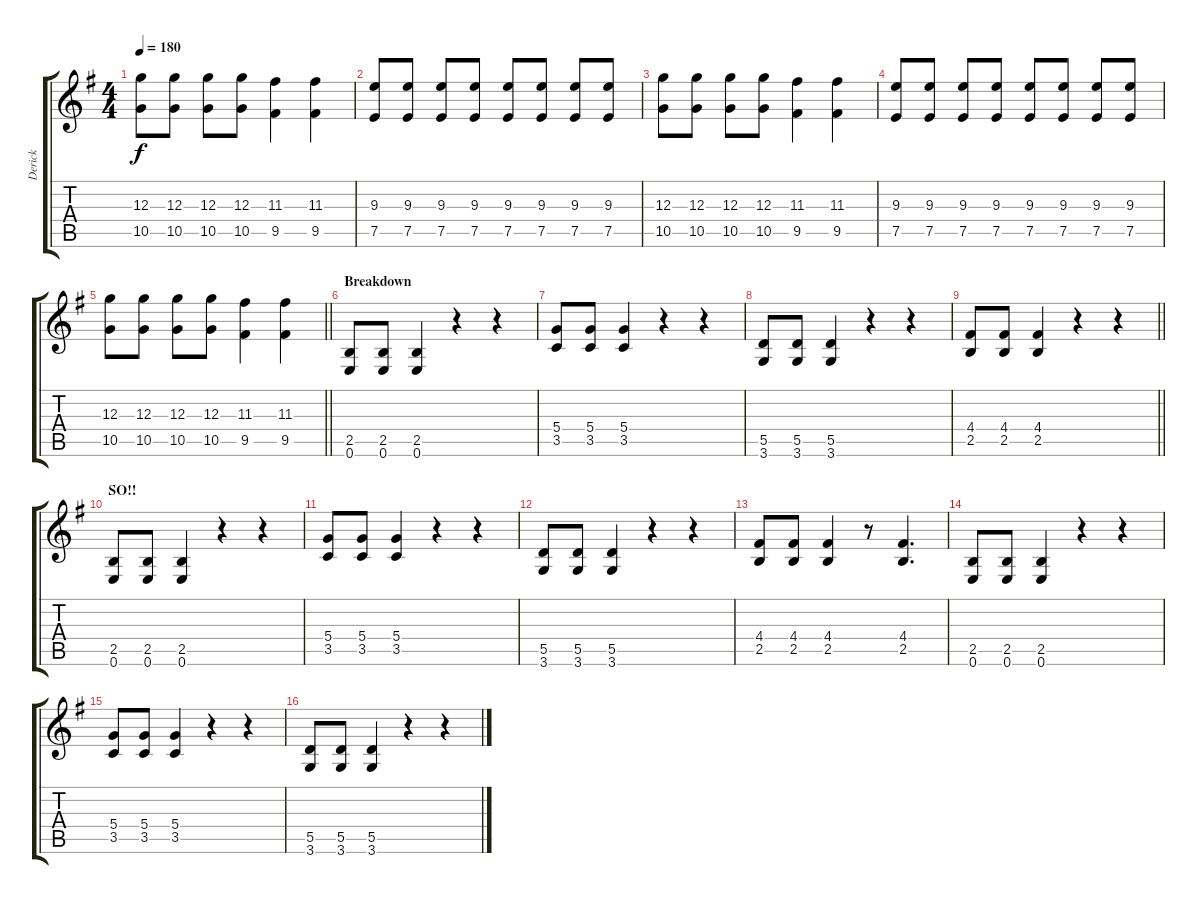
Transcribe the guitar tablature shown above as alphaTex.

\track ("Derick" "Derick") {instrument distortionguitar}
\staff {score tabs}
\tuning (E4 B3 G3 D3 A2 E2) {hide}
\ts (4 4)
\tempo 180
\clef g2
\ks g
(12.3 10.5).8{dy f} (12.3 10.5).8 (12.3 10.5).8 (12.3 10.5).8 (11.3 9.5).4 (11.3 9.5).4 |
(9.3 7.5).8 (9.3 7.5).8 (9.3 7.5).8 (9.3 7.5).8 (9.3 7.5).8 (9.3 7.5).8 (9.3 7.5).8 (9.3 7.5).8 |
(12.3 10.5).8 (12.3 10.5).8 (12.3 10.5).8 (12.3 10.5).8 (11.3 9.5).4 (11.3 9.5).4 |
(9.3 7.5).8 (9.3 7.5).8 (9.3 7.5).8 (9.3 7.5).8 (9.3 7.5).8 (9.3 7.5).8 (9.3 7.5).8 (9.3 7.5).8 |
\barLineRight lightlight
(12.3 10.5).8 (12.3 10.5).8 (12.3 10.5).8 (12.3 10.5).8 (11.3 9.5).4 (11.3 9.5).4 |
\section ("" "Breakdown")
(2.5 0.6).8 (2.5 0.6).8 (2.5 0.6).4 r.4 r.4 |
(5.4 3.5).8 (5.4 3.5).8 (5.4 3.5).4 r.4 r.4 |
(5.5 3.6).8 (5.5 3.6).8 (5.5 3.6).4 r.4 r.4 |
\barLineRight lightlight
(4.4 2.5).8 (4.4 2.5).8 (4.4 2.5).4 r.4 r.4 |
\section ("" "SO!!")
(2.5 0.6).8 (2.5 0.6).8 (2.5 0.6).4 r.4 r.4 |
(5.4 3.5).8 (5.4 3.5).8 (5.4 3.5).4 r.4 r.4 |
(5.5 3.6).8 (5.5 3.6).8 (5.5 3.6).4 r.4 r.4 |
(4.4 2.5).8 (4.4 2.5).8 (4.4 2.5).4 r.8 (4.4 2.5).4{d} |
(2.5 0.6).8 (2.5 0.6).8 (2.5 0.6).4 r.4 r.4 |
(5.4 3.5).8 (5.4 3.5).8 (5.4 3.5).4 r.4 r.4 |
(5.5 3.6).8 (5.5 3.6).8 (5.5 3.6).4 r.4 r.4
